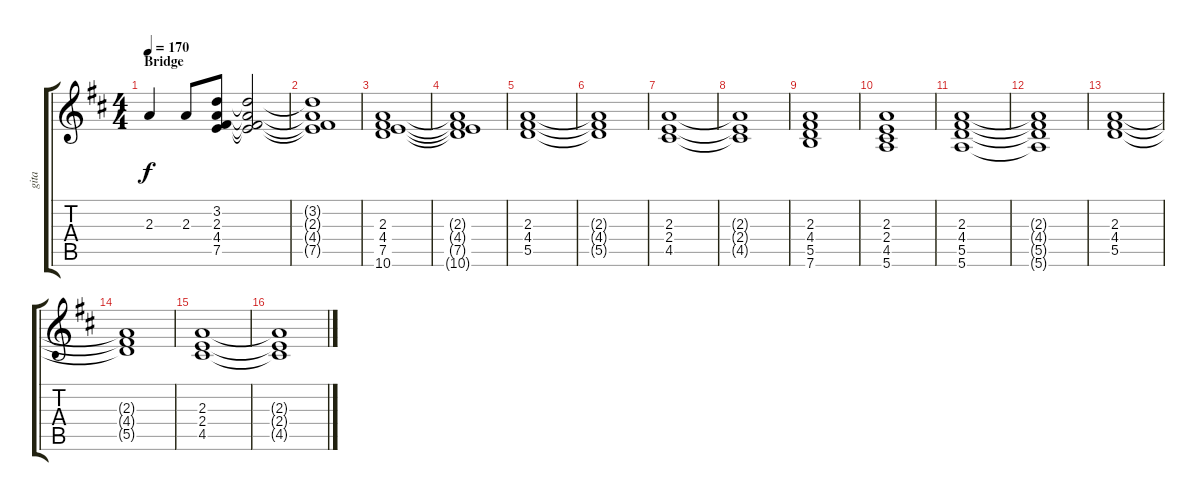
\track ("gita" "gita") {instrument acousticguitarsteel}
\staff {score tabs}
\tuning (E4 B3 G3 D3 A2 E2) {hide}
\ts (4 4)
\section ("" "Bridge")
\tempo 170
\clef g2
\ks d
2.3.4{dy f} 2.3.8 (3.2 2.3 4.4 7.5).8 (3.2{t} 2.3{t} 4.4{t} 7.5{t}).2 |
(3.2{t} 2.3{t} 4.4{t} 7.5{t}).1 |
(2.3 4.4 7.5 10.6).1 |
(2.3{t} 4.4{t} 7.5{t} 10.6{t}).1 |
(2.3 4.4 5.5).1 |
(2.3{t} 4.4{t} 5.5{t}).1 |
(2.3 2.4 4.5).1 |
(2.3{t} 2.4{t} 4.5{t}).1 |
(2.3 4.4 5.5 7.6).1 |
(2.3 2.4 4.5 5.6).1 |
(2.3 4.4 5.5 5.6).1 |
(2.3{t} 4.4{t} 5.5{t} 5.6{t}).1 |
(2.3 4.4 5.5).1 |
(2.3{t} 4.4{t} 5.5{t}).1 |
(2.3 2.4 4.5).1 |
(2.3{t} 2.4{t} 4.5{t}).1
